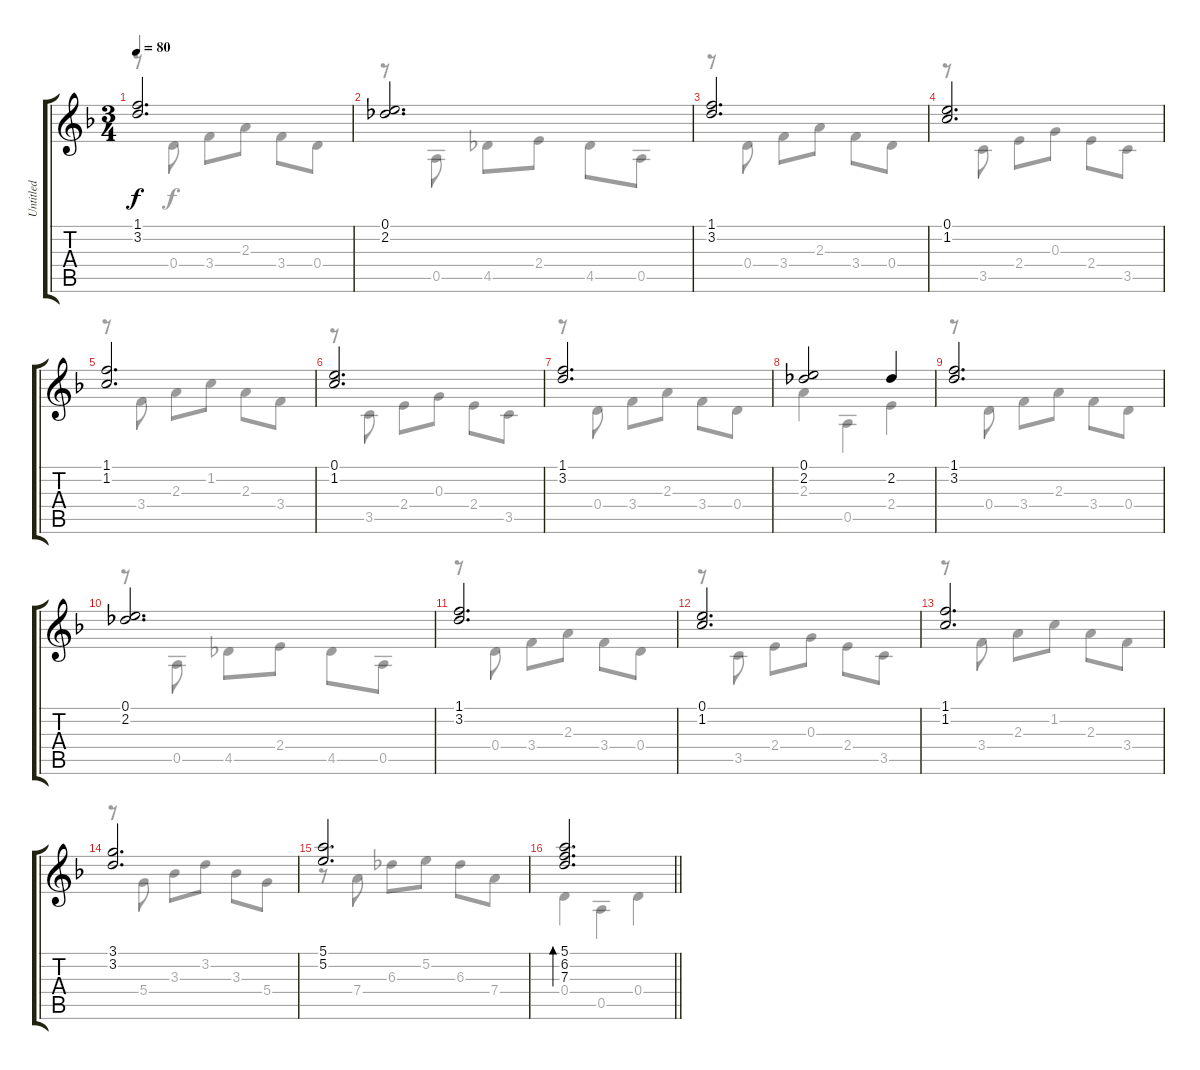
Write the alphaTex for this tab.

\track ("Untitled" "Untitled") {instrument acousticguitarnylon}
\staff {score tabs}
\tuning (E4 B3 G3 D3 A2 E2) {hide}
\voice
\ts (3 4)
\tempo 80
\clef g2
\ks f
(1.1 3.2).2{d dy f} |
(0.1 2.2).2{d} |
(1.1 3.2).2{d} |
(0.1 1.2).2{d} |
(1.1 1.2).2{d} |
(0.1 1.2).2{d} |
(1.1 3.2).2{d} |
(0.1 2.2).2 2.2.4 |
(1.1 3.2).2{d} |
(0.1 2.2).2{d} |
(1.1 3.2).2{d} |
(0.1 1.2).2{d} |
(1.1 1.2).2{d} |
(3.1 3.2).2{d} |
(5.1 5.2).2{d} |
\barLineRight lightlight
(5.1 6.2 7.3).2{d bd 30}
\voice
\clef g2
\ottava regular
\simile none
\ks f
r.8{dy f} 0.4.8 3.4.8 2.3.8 3.4.8 0.4.8 |
r.8 0.5.8 4.5.8 2.4.8 4.5.8 0.5.8 |
r.8 0.4.8 3.4.8 2.3.8 3.4.8 0.4.8 |
r.8 3.5.8 2.4.8 0.3.8 2.4.8 3.5.8 |
r.8 3.4.8 2.3.8 1.2.8 2.3.8 3.4.8 |
r.8 3.5.8 2.4.8 0.3.8 2.4.8 3.5.8 |
r.8 0.4.8 3.4.8 2.3.8 3.4.8 0.4.8 |
2.3.4 0.5.4 2.4.4 |
r.8 0.4.8 3.4.8 2.3.8 3.4.8 0.4.8 |
r.8 0.5.8 4.5.8 2.4.8 4.5.8 0.5.8 |
r.8 0.4.8 3.4.8 2.3.8 3.4.8 0.4.8 |
r.8 3.5.8 2.4.8 0.3.8 2.4.8 3.5.8 |
r.8 3.4.8 2.3.8 1.2.8 2.3.8 3.4.8 |
r.8 5.4.8 3.3.8 3.2.8 3.3.8 5.4.8 |
r.8 7.4.8 6.3.8 5.2.8 6.3.8 7.4.8 |
\barLineRight lightlight
0.4.4 0.5.4 0.4.4
